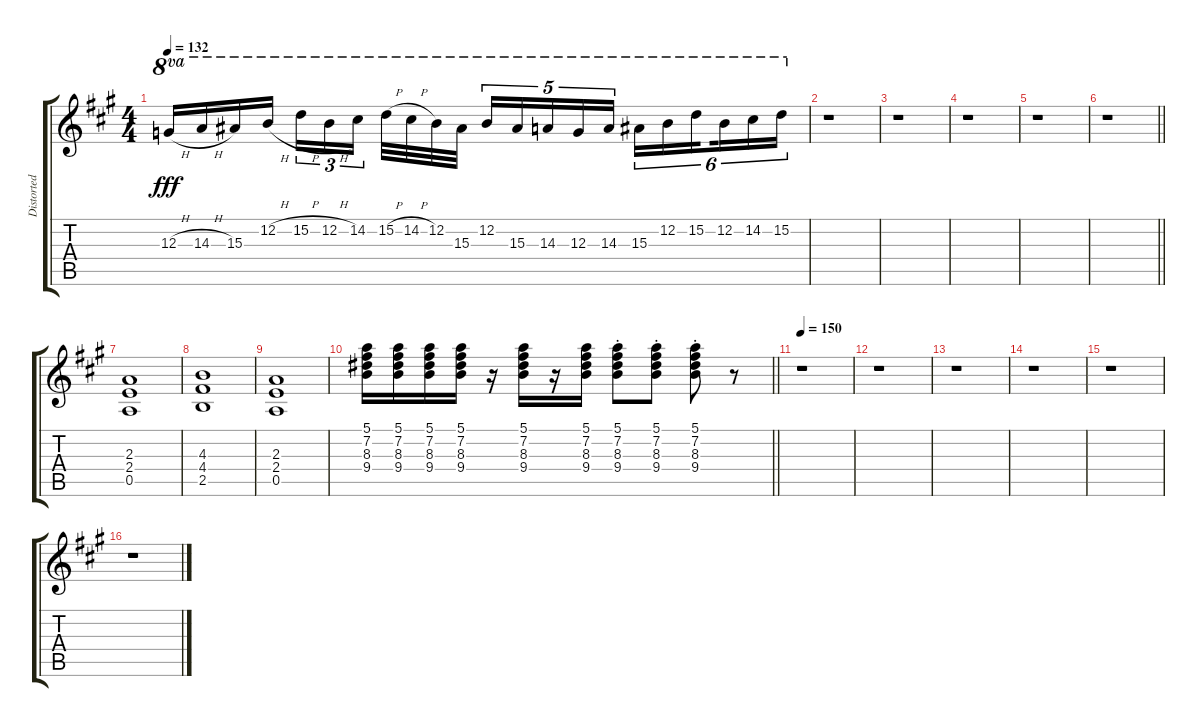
\track ("Distorted Rhythm" "Distorted ") {instrument overdrivenguitar}
\staff {score tabs}
\tuning (E4 B3 G3 D3 A2 E2) {hide}
\ts (4 4)
\tempo 132
\clef g2
\ks a
12.3{h}.16{ot 8va dy fff} 14.3{h}.16{ot 8va} 15.3.16{ot 8va} 12.2{h}.16{ot 8va} 15.2{h}.16{tu (3 2) ot 8va} 12.2{h}.16{tu (3 2) ot 8va} 14.2.16{tu (3 2) ot 8va beam splitsecondary} 15.2{h}.32{ot 8va} 14.2{h}.32{ot 8va} 12.2.32{ot 8va} 15.3.32{ot 8va} 12.2.16{tu (5 4) ot 8va} 15.3.16{tu (5 4) ot 8va} 14.3.16{tu (5 4) ot 8va} 12.3.16{tu (5 4) ot 8va} 14.3.16{tu (5 4) ot 8va} 15.3.16{tu (6 4) ot 8va} 12.2.16{tu (6 4) ot 8va} 15.2.16{tu (6 4) ot 8va beam splitsecondary} 12.2.16{tu (6 4) ot 8va} 14.2.16{tu (6 4) ot 8va} 15.2.16{tu (6 4) ot 8va} |
r.1 |
r.1 |
r.1 |
r.1 |
\barLineRight lightlight
r.1 |
(2.3 2.4 0.5).1 |
(4.3 4.4 2.5).1 |
(2.3 2.4 0.5).1 |
\barLineRight lightlight
(5.1 7.2 8.3 9.4).16 (5.1 7.2 8.3 9.4).16 (5.1 7.2 8.3 9.4).16 (5.1 7.2 8.3 9.4).16 r.16 (5.1 7.2 8.3 9.4).16 r.16 (5.1 7.2 8.3 9.4).16 (5.1{st} 7.2{st} 8.3{st} 9.4{st}).8 (5.1{st} 7.2{st} 8.3{st} 9.4{st}).8 (5.1{st} 7.2{st} 8.3{st} 9.4{st}).8 r.8 |
\tempo 150
r.1 |
r.1 |
r.1 |
r.1 |
r.1 |
r.1
